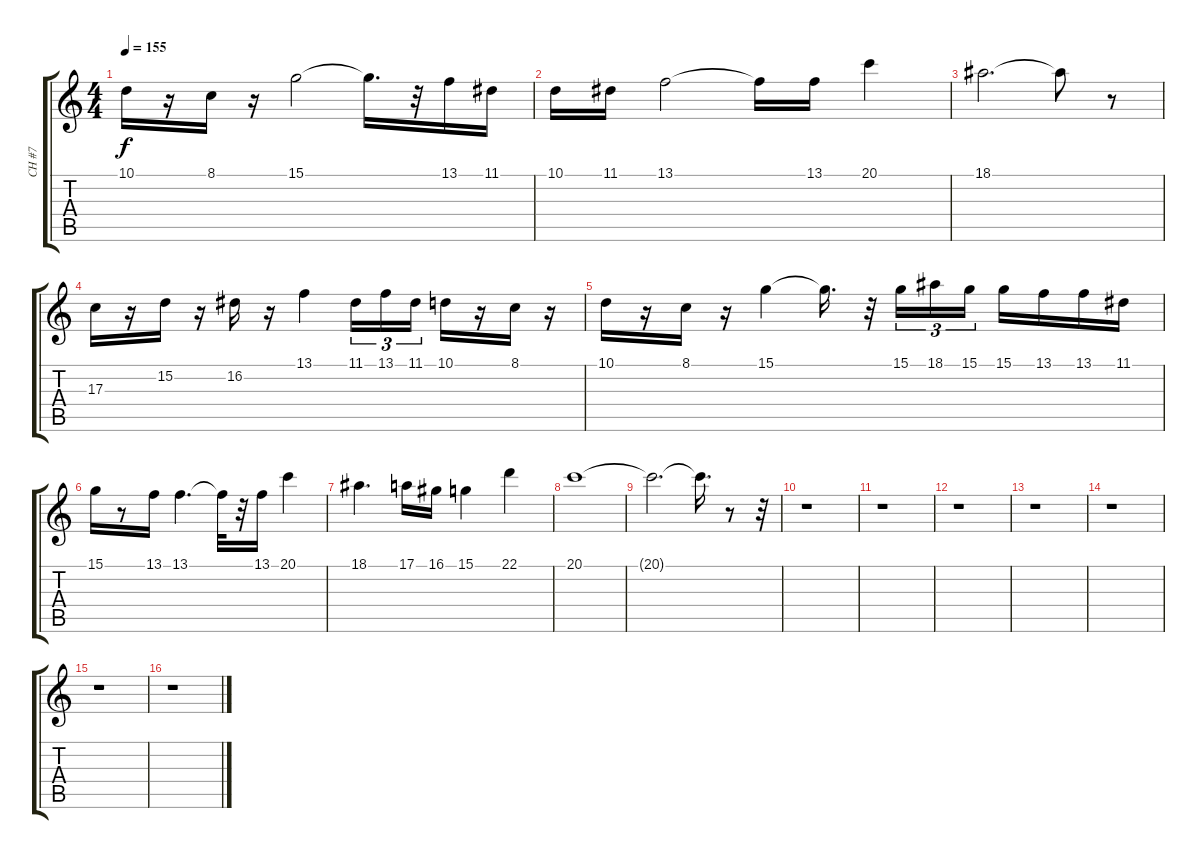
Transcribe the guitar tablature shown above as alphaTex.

\track ("CH #7" "CH #7") {instrument flute}
\staff {score tabs}
\tuning (E4 B3 G3 D3 A2 E2) {hide}
\ts (4 4)
\tempo 155
\clef g2
\ks c
10.1.16{dy f} r.16 8.1.16 r.16 15.1.2 15.1{t}.16{d} r.32 13.1.16 11.1.16 |
10.1.16 11.1.16 13.1.2 13.1{t}.16 13.1.16 20.1.4 |
18.1.2{d} 18.1{t}.8 r.8 |
17.3.16 r.16 15.2.16 r.16 16.2.16 r.16 13.1.4 11.1.16{tu (3 2)} 13.1.16{tu (3 2)} 11.1.16{tu (3 2)} 10.1.16 r.16 8.1.16 r.16 |
10.1.16 r.16 8.1.16 r.16 15.1.4 15.1{t}.16{d} r.32 15.1.16{tu (3 2)} 18.1.16{tu (3 2)} 15.1.16{tu (3 2)} 15.1.16 13.1.16 13.1.16 11.1.16 |
15.1.16 r.8 13.1.16 13.1.4{d} 13.1{t}.32 r.32 13.1.16 20.1.4 |
18.1.4{d} 17.1.16 16.1.16 15.1.4 22.1.4 |
20.1.1 |
20.1{t}.2{d} 20.1{t}.16{d} r.8 r.32 |
r.1 |
r.1 |
r.1 |
r.1 |
r.1 |
r.1 |
r.1
